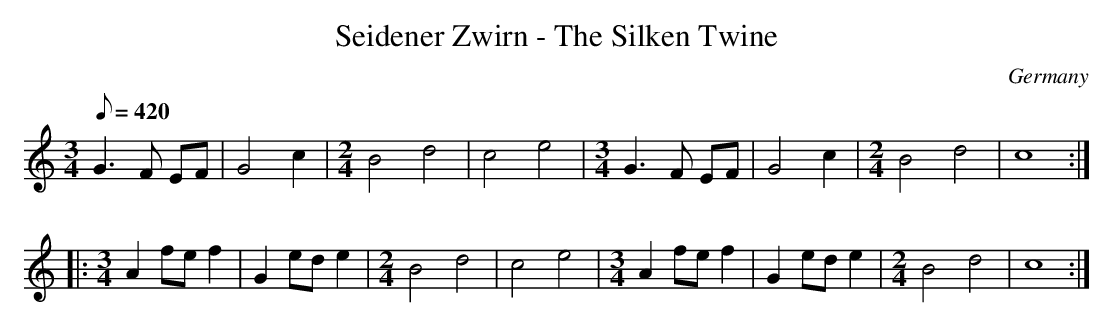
X:1
T:Seidener Zwirn - The Silken Twine
M:3/4
O:Germany
Q:1/8=420
K:C major
M:3/4
G3F EF|G4c2|\
M:2/4
B4d4|c4e4|\
M:3/4
G3F EF|G4c2|\
M:2/4
B4d4|c8:|
|:\
M:3/4
A2 fe f2|G2 ed e2|\
M:2/4
B4d4|c4 e4|\
M:3/4
A2fef2|G2ede2|\
M:2/4
B4d4|c8:|
